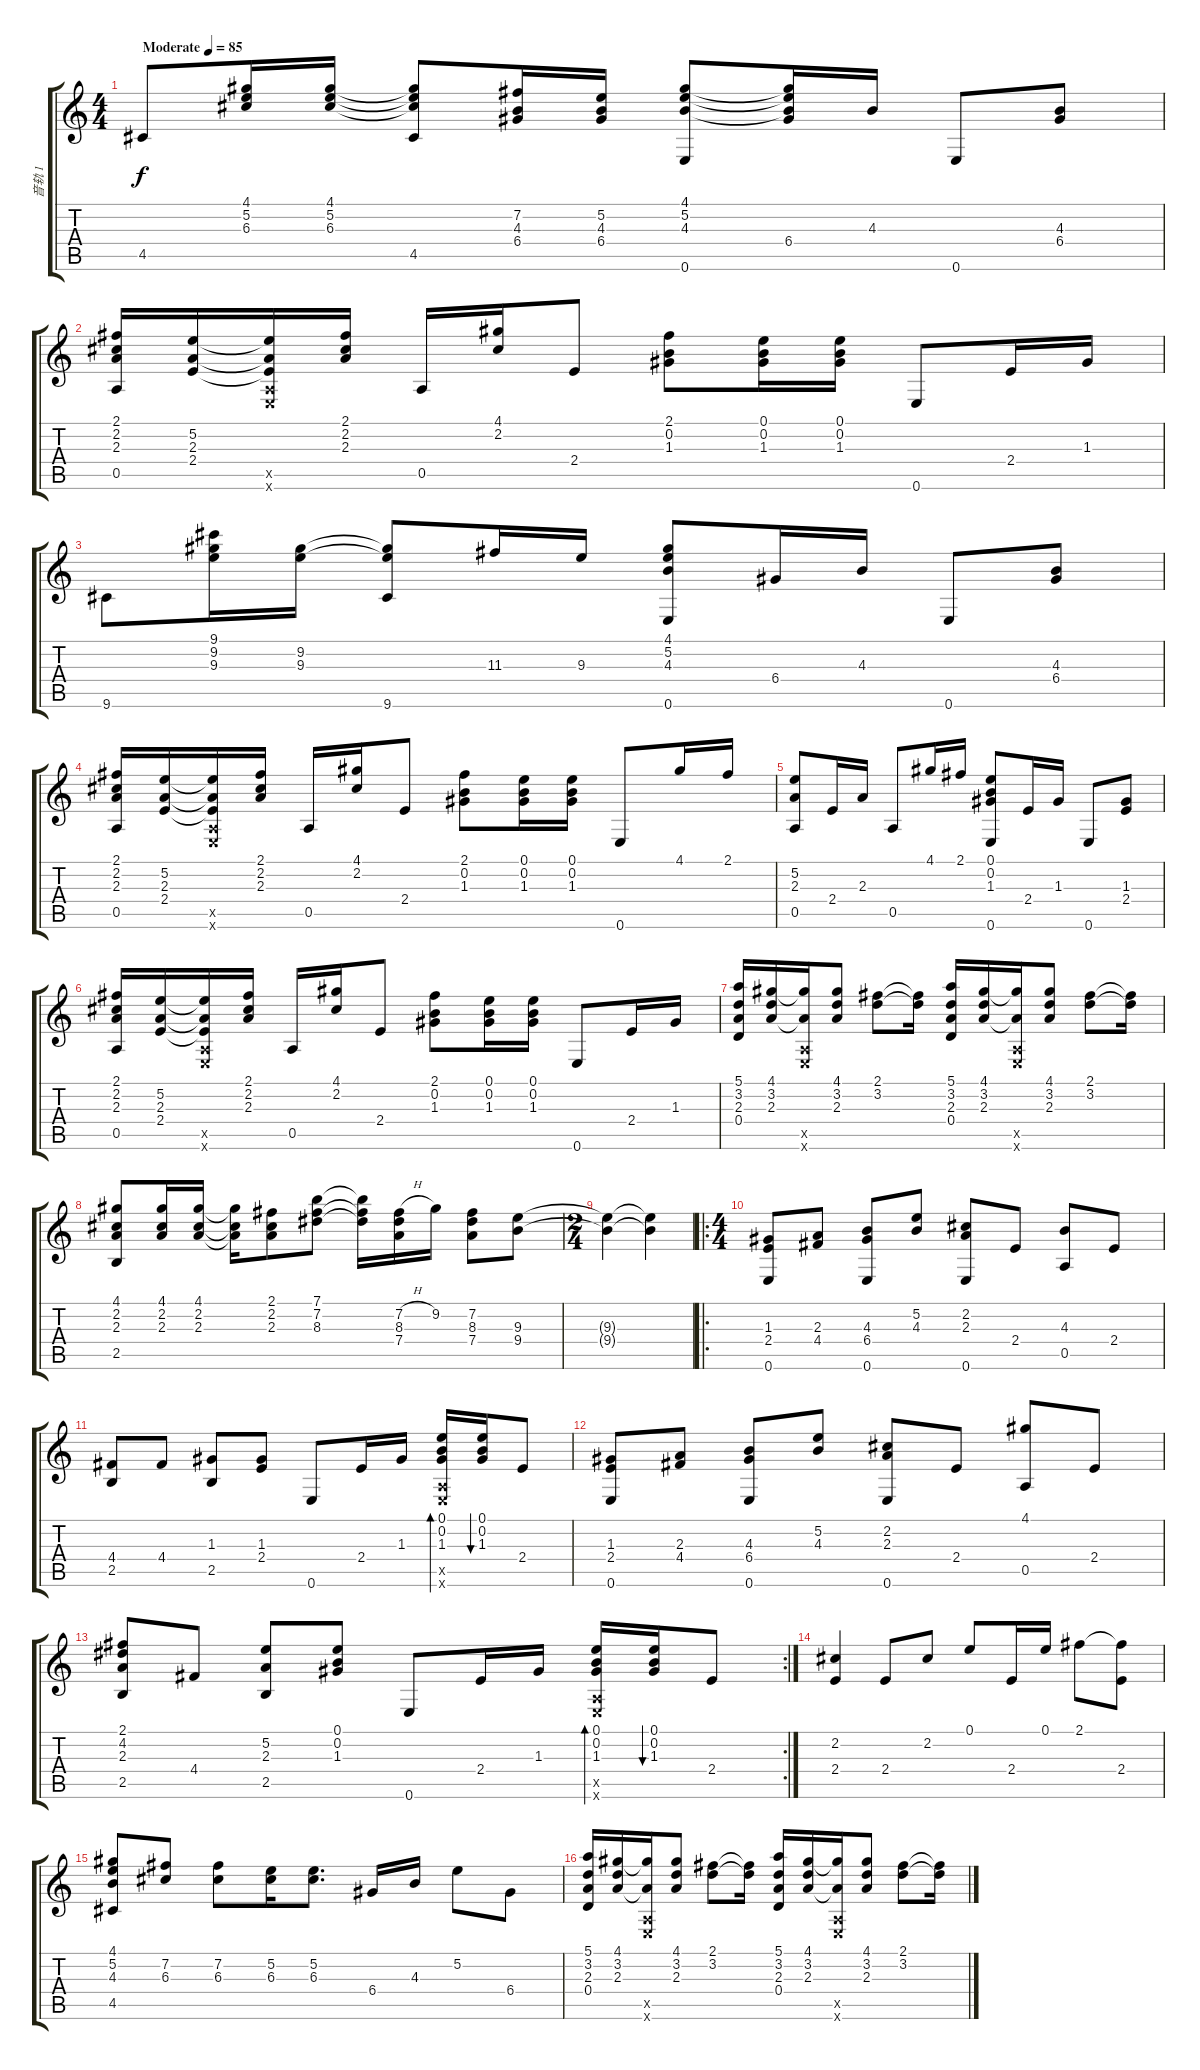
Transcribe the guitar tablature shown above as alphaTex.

\track ("音轨 1" "音轨 1") {instrument acousticguitarsteel}
\staff {score tabs}
\tuning (E4 B3 G3 D3 A2 E2) {hide}
\ts (4 4)
\tempo (85 "Moderate")
\clef g2
\ks c
4.5.8{dy f instrument acousticguitarsteel} (4.1 5.2 6.3).16 (4.1 5.2 6.3).16 (4.1{t} 5.2{t} 6.3{t} 4.5).8 (7.2 4.3 6.4).16 (5.2 4.3 6.4).16 (4.1 5.2 4.3 0.6).8 (4.1{t} 5.2{t} 4.3{t} 6.4).16 4.3.16 0.6.8 (4.3 6.4).8 |
(2.1 2.2 2.3 0.5).16 (5.2 2.3 2.4).16 (5.2{t} 2.3{t} 2.4{t} 0.5{x} 0.6{x}).16 (2.1 2.2 2.3).16 0.5.16 (4.1 2.2).16 2.4.8 (2.1 0.2 1.3).8 (0.1 0.2 1.3).16 (0.1 0.2 1.3).16 0.6.8 2.4.16 1.3.16 |
9.6.8 (9.1 9.2 9.3).16 (9.2 9.3).16 (9.2{t} 9.3{t} 9.6).8 11.3.16 9.3.16 (4.1 5.2 4.3 0.6).8 6.4.16 4.3.16 0.6.8 (4.3 6.4).8 |
(2.1 2.2 2.3 0.5).16 (5.2 2.3 2.4).16 (5.2{t} 2.3{t} 2.4{t} 0.5{x} 0.6{x}).16 (2.1 2.2 2.3).16 0.5.16 (4.1 2.2).16 2.4.8 (2.1 0.2 1.3).8 (0.1 0.2 1.3).16 (0.1 0.2 1.3).16 0.6.8 4.1.16 2.1.16 |
(5.2 2.3 0.5).8 2.4.16 2.3.16 0.5.8 4.1.16 2.1.16 (0.1 0.2 1.3 0.6).8 2.4.16 1.3.16 0.6.8 (1.3 2.4).8 |
(2.1 2.2 2.3 0.5).16 (5.2 2.3 2.4).16 (5.2{t} 2.3{t} 2.4{t} 0.5{x} 0.6{x}).16 (2.1 2.2 2.3).16 0.5.16 (4.1 2.2).16 2.4.8 (2.1 0.2 1.3).8 (0.1 0.2 1.3).16 (0.1 0.2 1.3).16 0.6.8 2.4.16 1.3.16 |
(5.1 3.2 2.3 0.4).16 (4.1 3.2 2.3).16 (4.1{t} 2.3{t} 0.5{x} 0.6{x}).16 (4.1 3.2 2.3).8 (2.1 3.2).8 (2.1{t} 3.2{t}).16 (5.1 3.2 2.3 0.4).16 (4.1 3.2 2.3).16 (4.1{t} 2.3{t} 0.5{x} 0.6{x}).16 (4.1 3.2 2.3).8 (2.1 3.2).8 (2.1{t} 3.2{t}).16 |
(4.1 2.2 2.3 2.5).8 (4.1 2.2 2.3).16 (4.1 2.2 2.3).16 (4.1{t} 2.2{t} 2.3{t}).16 (2.1 2.2 2.3).8 (7.1 7.2 8.3).8 (7.1{t} 7.2{t} 8.3{t}).16 (7.2{h} 8.3 7.4).16 9.2.16 (7.2 8.3 7.4).8 (9.3 9.4).8 |
\ts (2 4)
(9.3{t} 9.4{t}).4 (9.3{t} 9.4{t}).4 |
\ro
\ts (4 4)
(1.3 2.4 0.6).8 (2.3 4.4).8 (4.3 6.4 0.6).8 (5.2 4.3).8 (2.2 2.3 0.6).8 2.4.8 (4.3 0.5).8 2.4.8 |
(4.4 2.5).8 4.4.8 (1.3 2.5).8 (1.3 2.4).8 0.6.8 2.4.16 1.3.16 (0.1 0.2 1.3 0.5{x} 0.6{x}).16{bd 30} (0.1 0.2 1.3).16{bu 30} 2.4.8 |
(1.3 2.4 0.6).8 (2.3 4.4).8 (4.3 6.4 0.6).8 (5.2 4.3).8 (2.2 2.3 0.6).8 2.4.8 (4.1 0.5).8 2.4.8 |
\rc 2
(2.1 4.2 2.3 2.5).8 4.4.8 (5.2 2.3 2.5).8 (0.1 0.2 1.3).8 0.6.8 2.4.16 1.3.16 (0.1 0.2 1.3 0.5{x} 0.6{x}).16{bd 30} (0.1 0.2 1.3).16{bu 30} 2.4.8 |
(2.2 2.4).4 2.4.8 2.2.8 0.1.8 2.4.16 0.1.16 2.1.8 (2.1{t} 2.4).8 |
(4.1 5.2 4.3 4.5).8 (7.2 6.3).8 (7.2 6.3).8 (5.2 6.3).16 (5.2 6.3).8{d} 6.4.16 4.3.16 5.2.8 6.4.8 |
(5.1 3.2 2.3 0.4).16 (4.1 3.2 2.3).16 (4.1{t} 2.3{t} 0.5{x} 0.6{x}).16 (4.1 3.2 2.3).8 (2.1 3.2).8 (2.1{t} 3.2{t}).16 (5.1 3.2 2.3 0.4).16 (4.1 3.2 2.3).16 (4.1{t} 2.3{t} 0.5{x} 0.6{x}).16 (4.1 3.2 2.3).8 (2.1 3.2).8 (2.1{t} 3.2{t}).16
